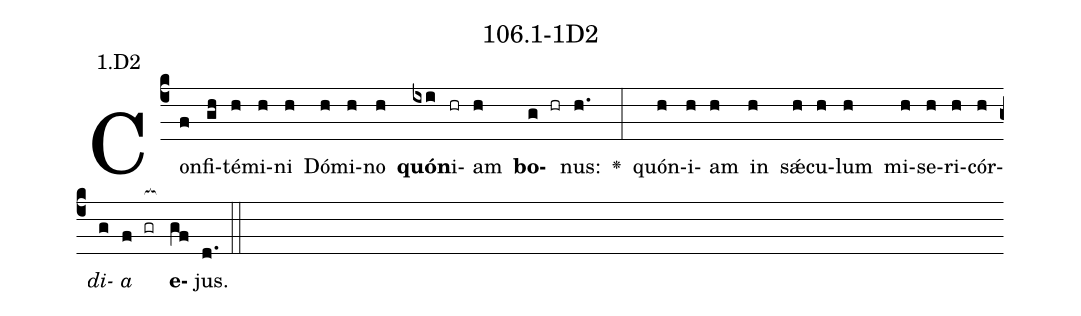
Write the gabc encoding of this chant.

name: 106.1-1D2;
annotation: 1.D2;
%%
(c4)Con(f)fi(gh)té(h)mi(h)ni(h) Dó(h)mi(h)no(h) <b>quón</b>(ixi)i(hr)am(h) <b>bo</b>(g hr)nus:(h.) <v>\greheightstar</v>(:) quón(h)i(h)am(h) in(h) sǽ(h)cu(h)lum(h) mi(h)se(h)ri(h)cór(h)<i>di</i>(g)<i>a</i>(f gr[ocb:1{]) <b>e</b>(gf[ocb:0}])jus.(d.) (::)


%E(h) u(h) o(g) u(f) a(gf) e.(d.) (::)
